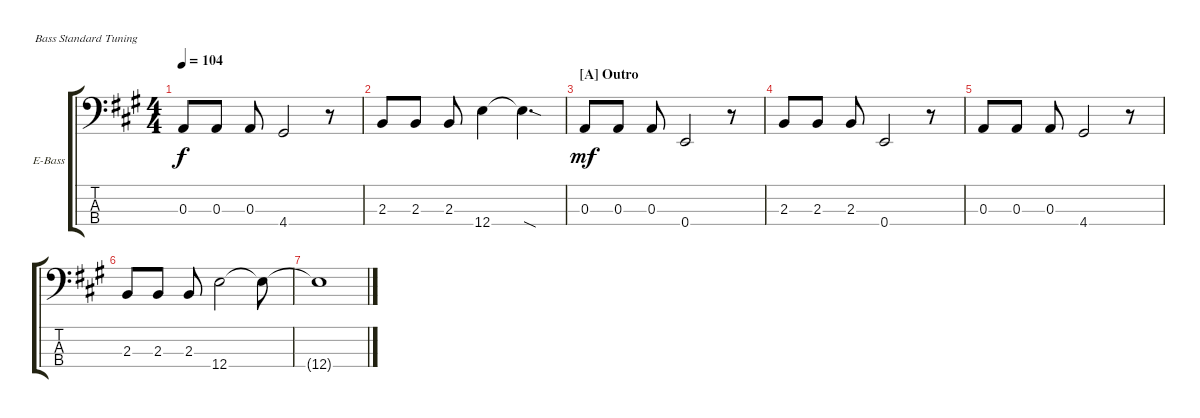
\defaultSystemsLayout 4
\bracketExtendMode groupsimilarinstruments
\firstSystemTrackNameOrientation horizontal
\otherSystemsTrackNameOrientation horizontal
\track ("Electric Bass" "E-Bass") {instrument electricbassfinger}
\staff {score tabs}
\tuning (G2 D2 A1 E1)
\ts (4 4)
\tempo 104
\clef f4
\ks a
0.3.8{dy f} 0.3.8 0.3.8 4.4.2 r.8 |
2.3.8 2.3.8 2.3.8 12.4.4 12.4{sod t}.4{d} |
\section ("A" "Outro")
0.3.8{dy mf} 0.3.8 0.3.8 0.4.2 r.8 |
2.3.8 2.3.8 2.3.8 0.4.2 r.8 |
0.3.8 0.3.8 0.3.8 4.4.2 r.8 |
2.3.8 2.3.8 2.3.8 12.4.2 12.4{t}.8 |
12.4{t}.1
